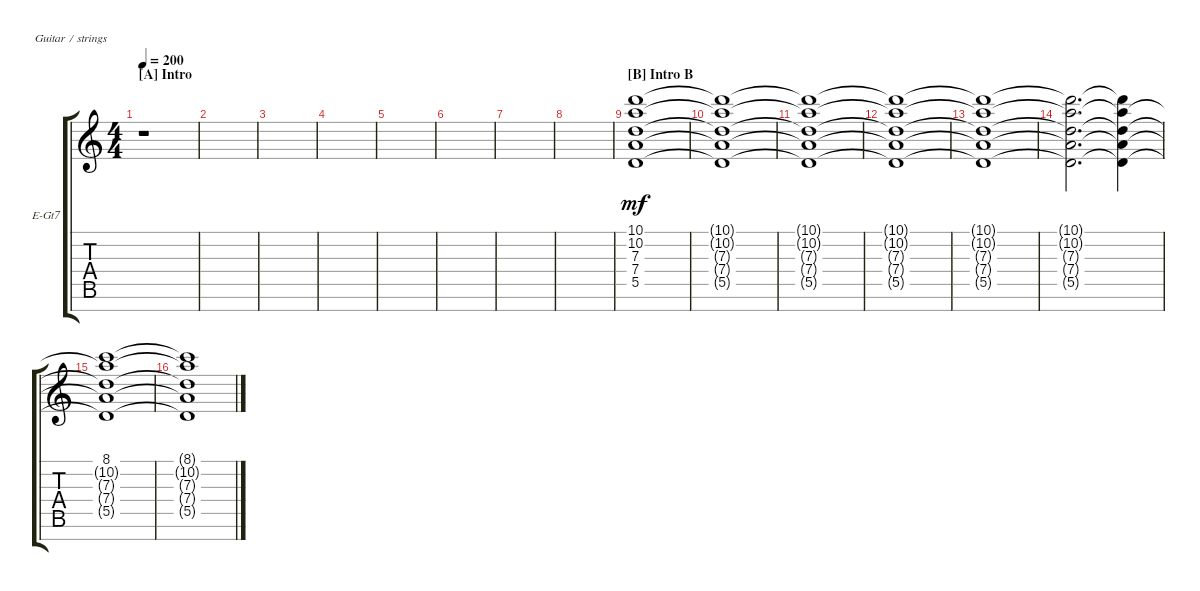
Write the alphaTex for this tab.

\defaultSystemsLayout 4
\bracketExtendMode groupsimilarinstruments
\firstSystemTrackNameOrientation horizontal
\otherSystemsTrackNameOrientation horizontal
\track ("Synth/chords" "E-Gt7") {instrument stringensemble1}
\staff {score tabs}
\tuning (E4 B3 G3 D3 A2 E2 B1)
\displaytranspose 12
\ts (4 4)
\section ("A" "Intro")
\tempo 200
\clef g2
\scale
0.485477
\ks c
r.1{dy mf instrument stringensemble1} |
\scale
0.257261 |
\scale
0.257261 |
\scale
0.333333 |
\scale
0.333333 |
\scale
0.333333 |
\scale
0.333333 |
\scale
0.333333 |
\section ("B" "Intro B")
\scale
0.333333 (10.1 10.2 7.3 7.4 5.5).1 |
\scale
0.333333 (5.5{t} 7.4{t} 7.3{t} 10.2{t} 10.1{t}).1 |
\scale
0.333333 (5.5{t} 7.4{t} 7.3{t} 10.2{t} 10.1{t}).1 |
\scale
0.333333 (5.5{t} 7.4{t} 7.3{t} 10.2{t} 10.1{t}).1 |
\scale
0.333333 (5.5{t} 7.4{t} 7.3{t} 10.2{t} 10.1{t}).1 |
\scale
0.333333 (5.5{t} 7.4{t} 7.3{t} 10.2{t} 10.1{t}).2{d} (10.1{t} 7.3{t} 10.2{t} 7.4{t} 5.5{t}).4 |
\scale
0.333333 (5.5{t} 7.4{t} 7.3{t} 10.2{t} 8.1).1 |
\scale
0.333333 (5.5{t} 7.4{t} 7.3{t} 10.2{t} 8.1{t}).1
